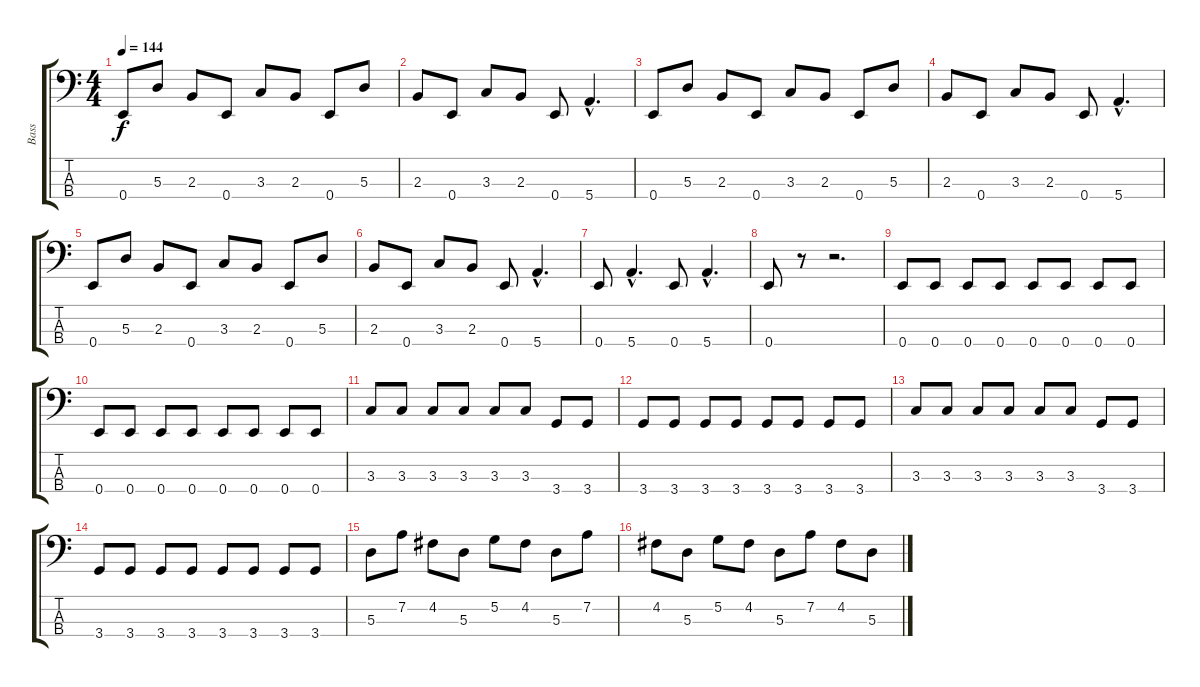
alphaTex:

\track ("Bass" "Bass") {instrument electricbassfinger}
\staff {score tabs}
\tuning (G2 D2 A1 E1) {hide}
\ts (4 4)
\tempo 144
\clef f4
\ks c
0.4.8{dy f} 5.3.8 2.3.8 0.4.8 3.3.8 2.3.8 0.4.8 5.3.8 |
2.3.8 0.4.8 3.3.8 2.3.8 0.4.8 5.4{hac}.4{d} |
0.4.8 5.3.8 2.3.8 0.4.8 3.3.8 2.3.8 0.4.8 5.3.8 |
2.3.8 0.4.8 3.3.8 2.3.8 0.4.8 5.4{hac}.4{d} |
0.4.8 5.3.8 2.3.8 0.4.8 3.3.8 2.3.8 0.4.8 5.3.8 |
2.3.8 0.4.8 3.3.8 2.3.8 0.4.8 5.4{hac}.4{d} |
0.4.8 5.4{hac}.4{d} 0.4.8 5.4{hac}.4{d} |
0.4.8 r.8 r.2{d} |
0.4.8 0.4.8 0.4.8 0.4.8 0.4.8 0.4.8 0.4.8 0.4.8 |
0.4.8 0.4.8 0.4.8 0.4.8 0.4.8 0.4.8 0.4.8 0.4.8 |
3.3.8 3.3.8 3.3.8 3.3.8 3.3.8 3.3.8 3.4.8 3.4.8 |
3.4.8 3.4.8 3.4.8 3.4.8 3.4.8 3.4.8 3.4.8 3.4.8 |
3.3.8 3.3.8 3.3.8 3.3.8 3.3.8 3.3.8 3.4.8 3.4.8 |
3.4.8 3.4.8 3.4.8 3.4.8 3.4.8 3.4.8 3.4.8 3.4.8 |
5.3.8 7.2.8 4.2.8 5.3.8 5.2.8 4.2.8 5.3.8 7.2.8 |
4.2.8 5.3.8 5.2.8 4.2.8 5.3.8 7.2.8 4.2.8 5.3.8
